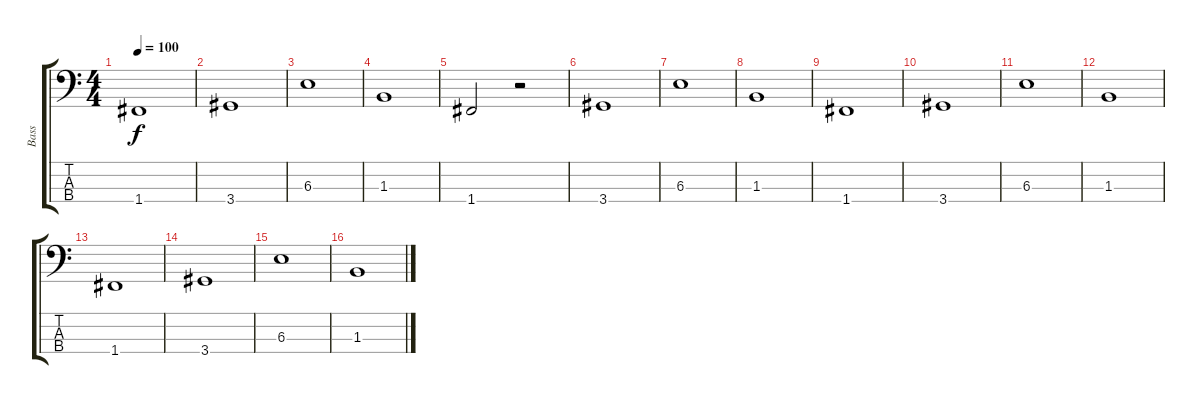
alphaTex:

\track ("Bass" "Bass") {instrument electricbassfinger}
\staff {score tabs}
\tuning (Ab2 Eb2 Bb1 F1) {hide}
\ts (4 4)
\tempo 100
\clef f4
\ks c
1.4.1{dy f} |
3.4.1 |
6.3.1 |
1.3.1 |
1.4.2 r.2 |
3.4.1 |
6.3.1 |
1.3.1 |
1.4.1 |
3.4.1 |
6.3.1 |
1.3.1 |
1.4.1 |
3.4.1 |
6.3.1 |
1.3.1
